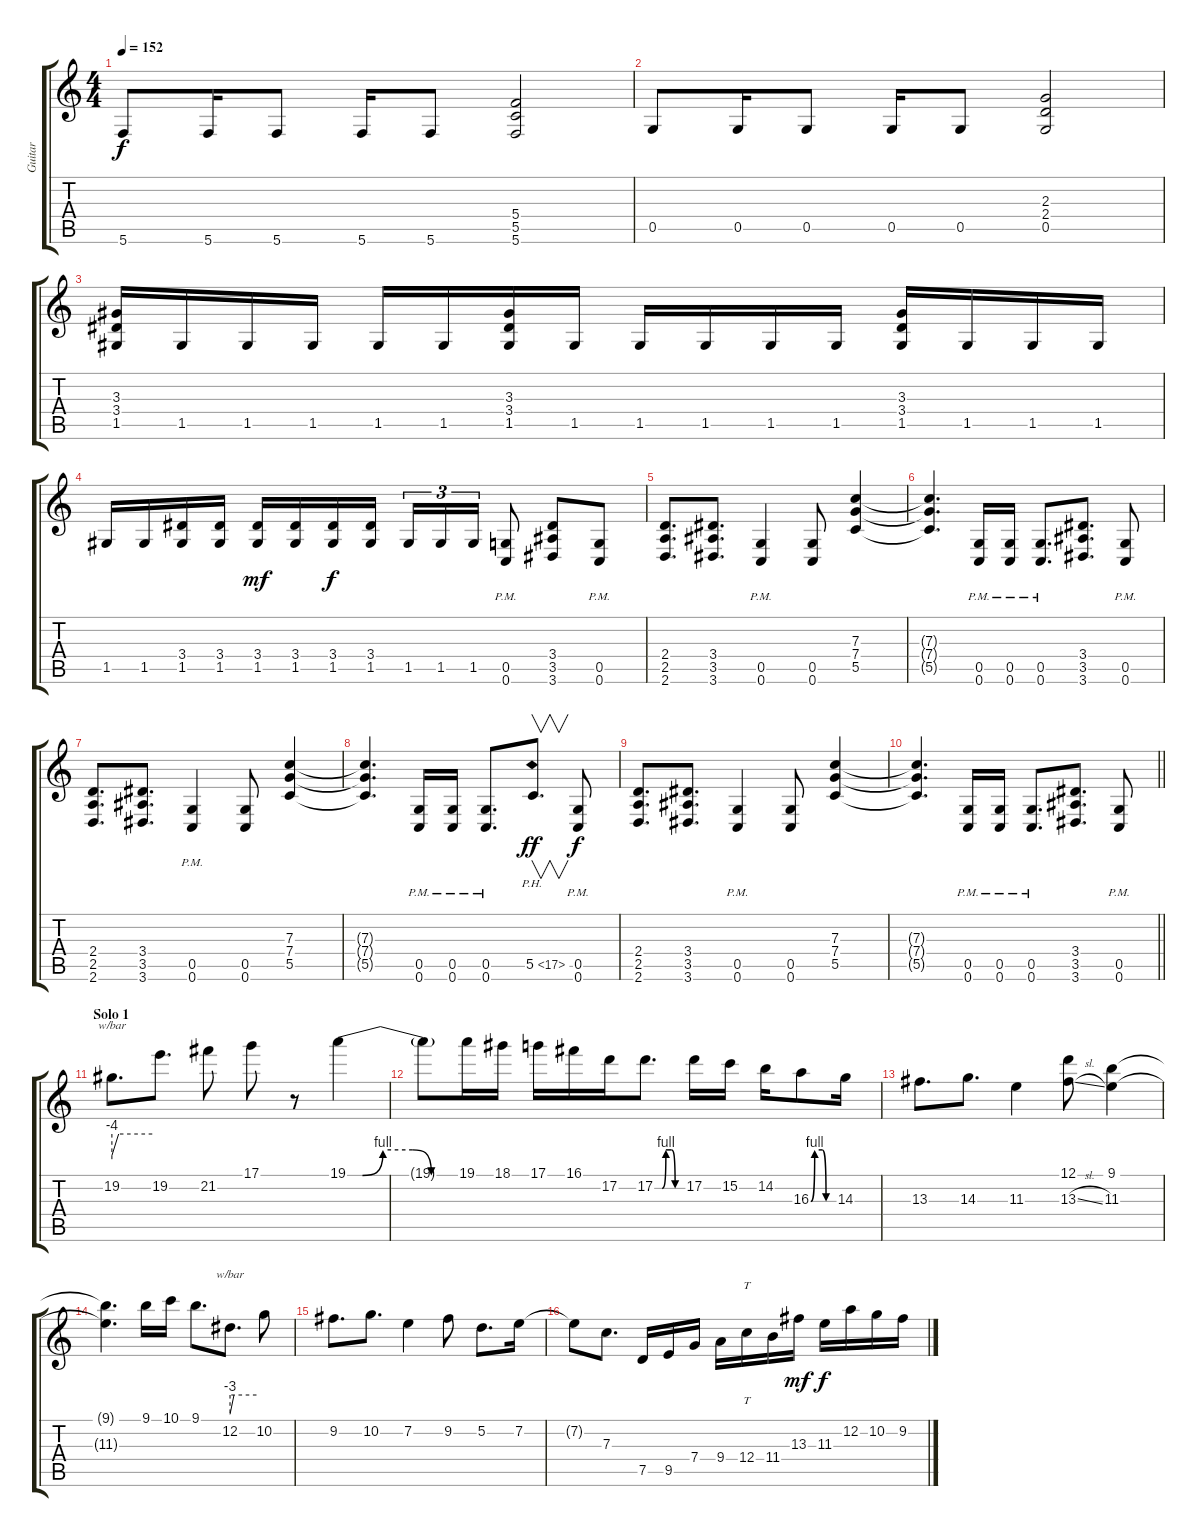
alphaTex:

\track ("Guitar" "Guitar") {instrument distortionguitar}
\staff {score tabs}
\tuning (D4 A3 F3 C3 G2 C2) {hide}
\ts (4 4)
\tempo 152
\clef g2
\ks c
5.6.8{dy f} 5.6.16 5.6.8 5.6.16 5.6.8 (5.4 5.5 5.6).2 |
0.5.8 0.5.16 0.5.8 0.5.16 0.5.8 (2.3 2.4 0.5).2 |
(3.3 3.4 1.5).16 1.5.16 1.5.16 1.5.16 1.5.16 1.5.16 (3.3 3.4 1.5).16 1.5.16 1.5.16 1.5.16 1.5.16 1.5.16 (3.3 3.4 1.5).16 1.5.16 1.5.16 1.5.16 |
1.5.16 1.5.16 (3.4 1.5).16 (3.4 1.5).16 (3.4 1.5).16{dy mf} (3.4 1.5).16 (3.4 1.5).16{dy f} (3.4 1.5).16 1.5.16{tu (3 2)} 1.5.16{tu (3 2)} 1.5.16{tu (3 2)} (0.5{pm} 0.6).8 (3.4 3.5 3.6).8 (0.5{pm} 0.6).8 |
(2.4 2.5 2.6).8{d} (3.4 3.5 3.6).8{d} (0.5{pm} 0.6).4 (0.5 0.6).8 (7.3 7.4 5.5).4 |
(7.3{t} 7.4{t} 5.5{t}).4{d} (0.5{pm} 0.6).16 (0.5{pm} 0.6).16 (0.5{pm} 0.6).8{d} (3.4 3.5 3.6).8{d} (0.5{pm} 0.6).8 |
(2.4 2.5 2.6).8{d} (3.4 3.5 3.6).8{d} (0.5{pm} 0.6).4 (0.5 0.6).8 (7.3 7.4 5.5).4 |
(7.3{t} 7.4{t} 5.5{t}).4{d} (0.5{pm} 0.6).16 (0.5{pm} 0.6).16 (0.5{pm} 0.6).8{d} 5.5{ph 12}.8{v d dy ff} (0.5{pm} 0.6).8{dy f} |
(2.4 2.5 2.6).8{d} (3.4 3.5 3.6).8{d} (0.5{pm} 0.6).4 (0.5 0.6).8 (7.3 7.4 5.5).4 |
\barLineRight lightlight
(7.3{t} 7.4{t} 5.5{t}).4{d} (0.5{pm} 0.6).16 (0.5{pm} 0.6).16 (0.5{pm} 0.6).8{d} (3.4 3.5 3.6).8{d} (0.5{pm} 0.6).8 |
\section ("" "Solo 1")
19.2.8{d tbe (custom default 0 -16 10 0 60 0) volume 16 balance 8} 19.2.8{d} 21.2.8 17.1.8 r.8 19.1{be (custom 0 0 8 0 19 4 35 4 45 0 49 0 60 0)}.4 |
19.1{t}.8 19.1.16 18.1.16 17.1.16 16.1.16 17.2.16 17.2{be (custom 0 0 16 0 24 4 36 4 44 0 60 0)}.8{d} 17.2.16 15.2.16 14.2.16 16.3{be (custom 0 0 10 4 30 4 40 0 60 0)}.8 14.3.16 |
13.3.8{d} 14.3.8{d} 11.3.4 (12.1 13.3{sl}).8 (9.1 11.3).4 |
(9.1{t} 11.3{t}).4{d} 9.1.16 10.1.16 9.1.8{d} 12.2.8{d tbe (custom default 0 -12 9 0 60 0)} 10.2.8 |
9.2.8{d} 10.2.8{d} 7.2.4 9.2.8 5.2.8{d} 7.2.16 |
7.2{t}.8 7.3.8{d} 7.5.16 9.5.16 7.4.16 9.4.16 12.4.16{tt} 11.4.16 13.3.16{dy mf} 11.3.16{dy f} 12.2.16 10.2.16 9.2.16
